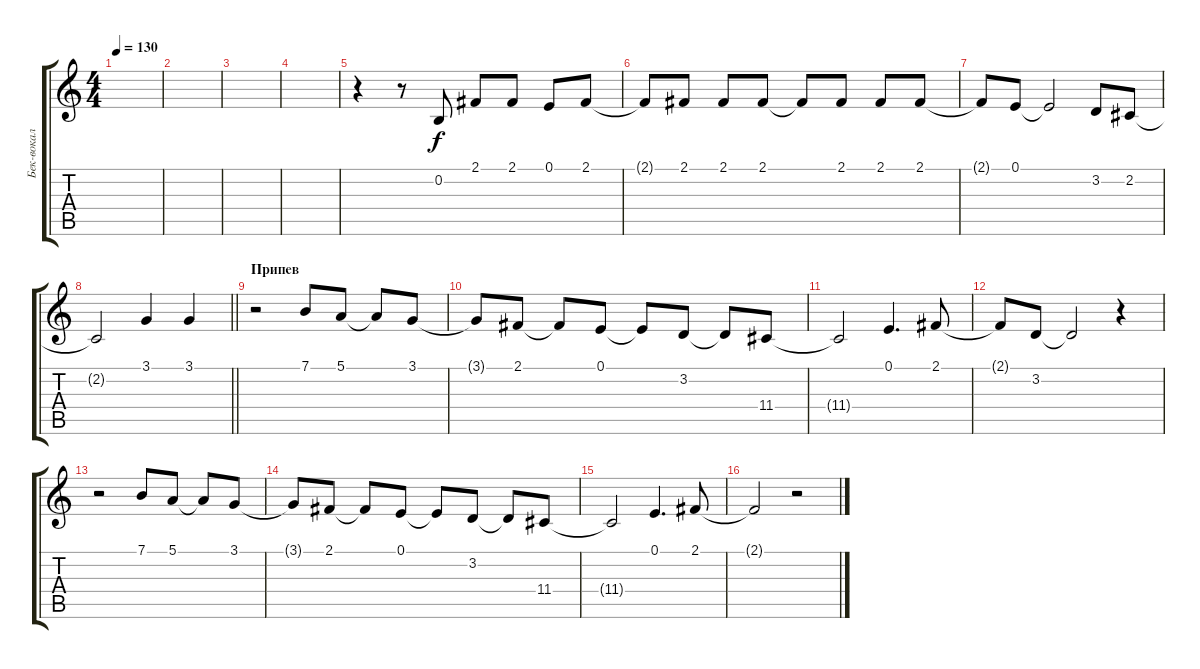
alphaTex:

\track ("Бек-вокал" "Бек-вокал") {instrument altosax}
\staff {score tabs}
\tuning (E4 B3 G3 D3 A2 E2) {hide}
\ts (4 4)
\tempo 130
\clef g2
\ks c
|
|
|
|
r.4 r.8 0.2.8 2.1.8 2.1.8 0.1.8 2.1.8 |
2.1{t}.8 2.1.8 2.1.8 2.1.8 2.1{t}.8 2.1.8 2.1.8 2.1.8 |
2.1{t}.8 0.1.8 0.1{t}.2 3.2.8 2.2.8 |
\barLineRight lightlight
2.2{t}.2 3.1.4 3.1.4 |
\section ("" "Припев")
r.2 7.1.8 5.1.8 5.1{t}.8 3.1.8 |
3.1{t}.8 2.1.8 2.1{t}.8 0.1.8 0.1{t}.8 3.2.8 3.2{t}.8 11.4.8 |
11.4{t}.2 0.1.4{d} 2.1.8 |
2.1{t}.8 3.2.8 3.2{t}.2 r.4 |
r.2 7.1.8 5.1.8 5.1{t}.8 3.1.8 |
3.1{t}.8 2.1.8 2.1{t}.8 0.1.8 0.1{t}.8 3.2.8 3.2{t}.8 11.4.8 |
11.4{t}.2 0.1.4{d} 2.1.8 |
2.1{t}.2 r.2
